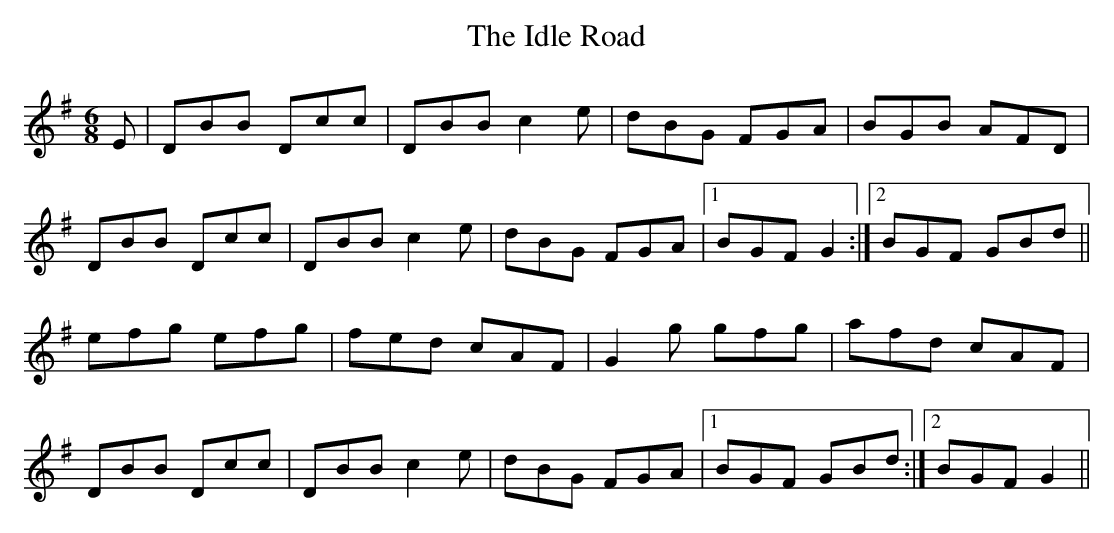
X:1
T:Idle Road, The
L:1/8
M:6/8
K:G
E|DBB Dcc|DBB c2e|dBG FGA| BGB AFD|
  DBB Dcc|DBB c2e|dBG FGA|1BGF G2:|2BGF GBd||
  efg efg|fed cAF|G2g gfg|afd cAF|
  DBB Dcc|DBB c2e|dBG FGA|1BGF GBd:|2BGF G2||
